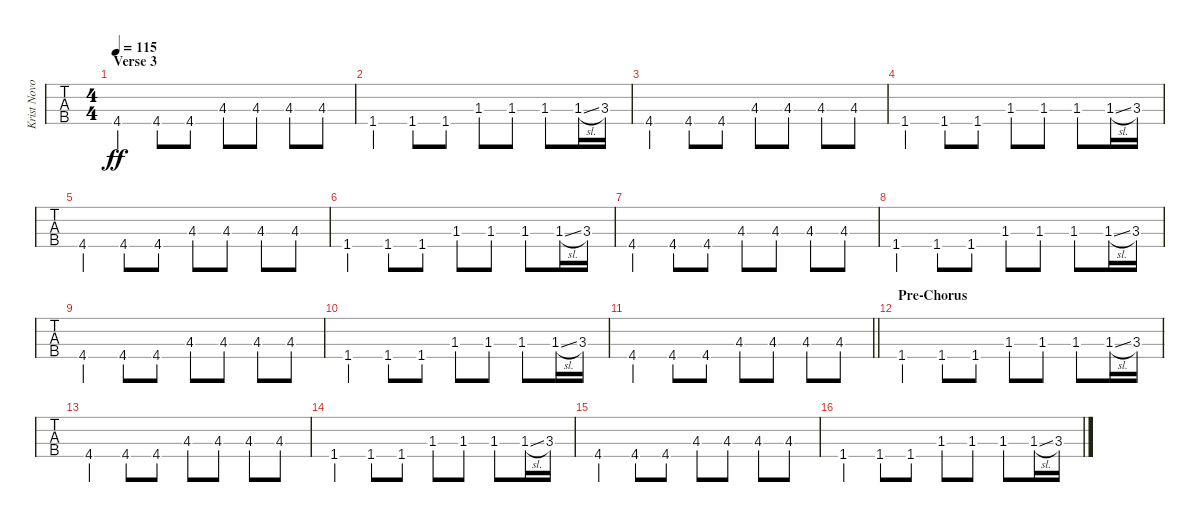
\track ("Krist Novoselic" "Krist Novo") {instrument electricbasspick}
\staff {tabs}
\tuning (G2 D2 A1 E1) {hide}
\ts (4 4)
\section ("" "Verse 3")
\tempo 115
\clef f4
\ks c
4.4.4{dy ff} 4.4.8 4.4.8 4.3.8 4.3.8 4.3.8 4.3.8 |
1.4.4 1.4.8 1.4.8 1.3.8 1.3.8 1.3.8 1.3{sl}.16 3.3.16 |
4.4.4 4.4.8 4.4.8 4.3.8 4.3.8 4.3.8 4.3.8 |
1.4.4 1.4.8 1.4.8 1.3.8 1.3.8 1.3.8 1.3{sl}.16 3.3.16 |
4.4.4 4.4.8 4.4.8 4.3.8 4.3.8 4.3.8 4.3.8 |
1.4.4 1.4.8 1.4.8 1.3.8 1.3.8 1.3.8 1.3{sl}.16 3.3.16 |
4.4.4 4.4.8 4.4.8 4.3.8 4.3.8 4.3.8 4.3.8 |
1.4.4 1.4.8 1.4.8 1.3.8 1.3.8 1.3.8 1.3{sl}.16 3.3.16 |
4.4.4 4.4.8 4.4.8 4.3.8 4.3.8 4.3.8 4.3.8 |
1.4.4 1.4.8 1.4.8 1.3.8 1.3.8 1.3.8 1.3{sl}.16 3.3.16 |
\barLineRight lightlight
4.4.4 4.4.8 4.4.8 4.3.8 4.3.8 4.3.8 4.3.8 |
\section ("" "Pre-Chorus")
1.4.4 1.4.8 1.4.8 1.3.8 1.3.8 1.3.8 1.3{sl}.16 3.3.16 |
4.4.4 4.4.8 4.4.8 4.3.8 4.3.8 4.3.8 4.3.8 |
1.4.4 1.4.8 1.4.8 1.3.8 1.3.8 1.3.8 1.3{sl}.16 3.3.16 |
4.4.4 4.4.8 4.4.8 4.3.8 4.3.8 4.3.8 4.3.8 |
1.4.4 1.4.8 1.4.8 1.3.8 1.3.8 1.3.8 1.3{sl}.16 3.3.16
